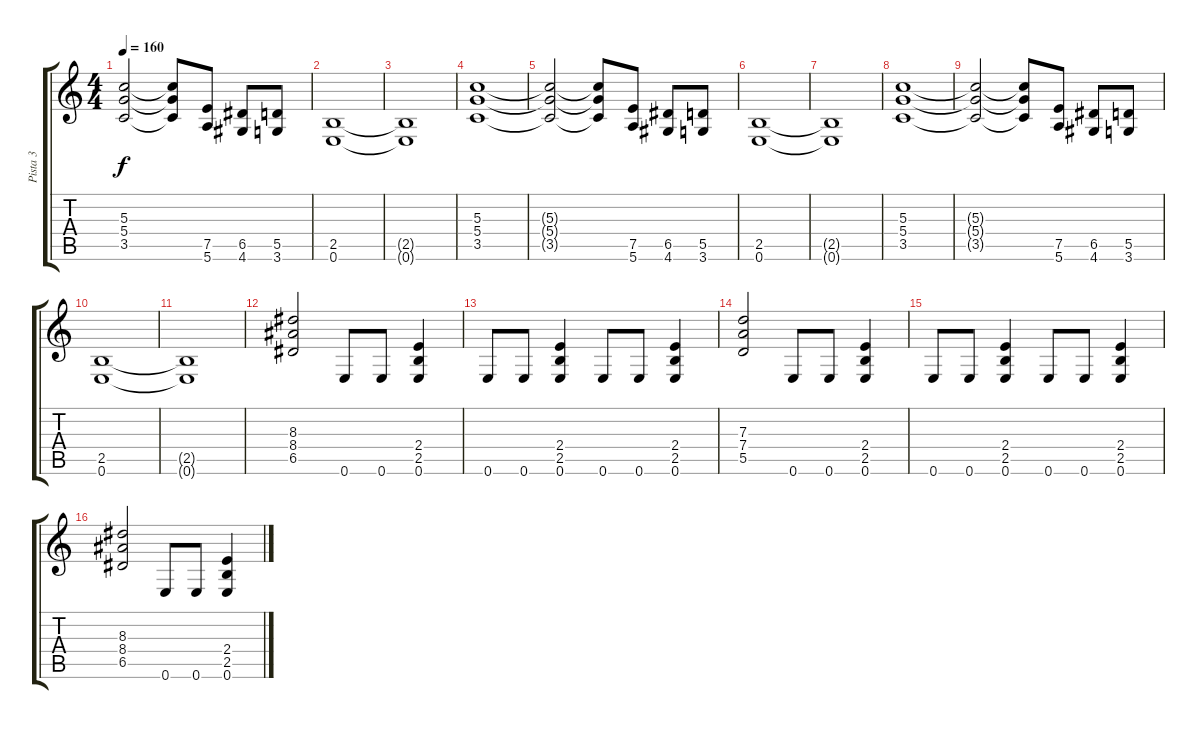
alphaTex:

\track ("Pista 3" "Pista 3") {instrument overdrivenguitar}
\staff {score tabs}
\tuning (E4 B3 G3 D3 A2 E2) {hide}
\ts (4 4)
\tempo 160
\clef g2
\ks c
(5.3{t} 5.4{t} 3.5{t}).2{dy f} (5.3{t} 5.4{t} 3.5{t}).8 (7.5 5.6).8 (6.5 4.6).8 (5.5 3.6).8 |
(2.5 0.6).1 |
(2.5{t} 0.6{t}).1 |
(5.3 5.4 3.5).1 |
(5.3{t} 5.4{t} 3.5{t}).2 (5.3{t} 5.4{t} 3.5{t}).8 (7.5 5.6).8 (6.5 4.6).8 (5.5 3.6).8 |
(2.5 0.6).1 |
(2.5{t} 0.6{t}).1 |
(5.3 5.4 3.5).1 |
(5.3{t} 5.4{t} 3.5{t}).2 (5.3{t} 5.4{t} 3.5{t}).8 (7.5 5.6).8 (6.5 4.6).8 (5.5 3.6).8 |
(2.5 0.6).1 |
(2.5{t} 0.6{t}).1 |
(8.3 8.4 6.5).2 0.6.8 0.6.8 (2.4 2.5 0.6).4 |
0.6.8 0.6.8 (2.4 2.5 0.6).4 0.6.8 0.6.8 (2.4 2.5 0.6).4 |
(7.3 7.4 5.5).2 0.6.8 0.6.8 (2.4 2.5 0.6).4 |
0.6.8 0.6.8 (2.4 2.5 0.6).4 0.6.8 0.6.8 (2.4 2.5 0.6).4 |
(8.3 8.4 6.5).2 0.6.8 0.6.8 (2.4 2.5 0.6).4
